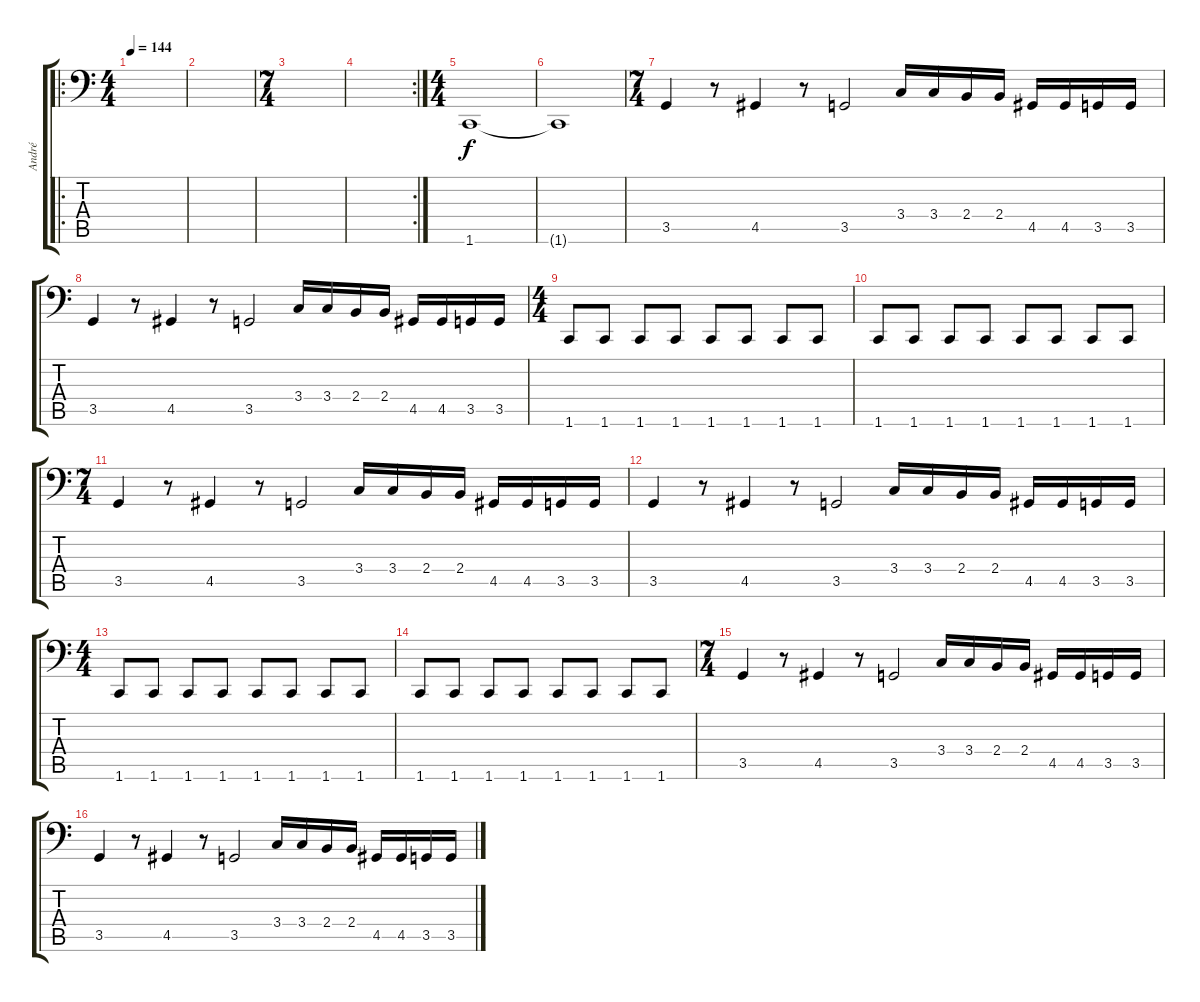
\track ("André" "André") {instrument electricbassfinger}
\staff {score tabs}
\tuning (C3 G2 D2 A1 E1 B0) {hide}
\ro
\ts (4 4)
\tempo 144
\clef f4
\ks c
|
|
\ts (7 4)
|
\rc 2
|
\ts (4 4)
1.6.1 |
1.6{t}.1 |
\ts (7 4)
3.5.4 r.8 4.5.4 r.8 3.5.2 3.4.16 3.4.16 2.4.16 2.4.16 4.5.16 4.5.16 3.5.16 3.5.16 |
3.5.4 r.8 4.5.4 r.8 3.5.2 3.4.16 3.4.16 2.4.16 2.4.16 4.5.16 4.5.16 3.5.16 3.5.16 |
\ts (4 4)
1.6.8 1.6.8 1.6.8 1.6.8 1.6.8 1.6.8 1.6.8 1.6.8 |
1.6.8 1.6.8 1.6.8 1.6.8 1.6.8 1.6.8 1.6.8 1.6.8 |
\ts (7 4)
3.5.4 r.8 4.5.4 r.8 3.5.2 3.4.16 3.4.16 2.4.16 2.4.16 4.5.16 4.5.16 3.5.16 3.5.16 |
3.5.4 r.8 4.5.4 r.8 3.5.2 3.4.16 3.4.16 2.4.16 2.4.16 4.5.16 4.5.16 3.5.16 3.5.16 |
\ts (4 4)
1.6.8 1.6.8 1.6.8 1.6.8 1.6.8 1.6.8 1.6.8 1.6.8 |
1.6.8 1.6.8 1.6.8 1.6.8 1.6.8 1.6.8 1.6.8 1.6.8 |
\ts (7 4)
3.5.4 r.8 4.5.4 r.8 3.5.2 3.4.16 3.4.16 2.4.16 2.4.16 4.5.16 4.5.16 3.5.16 3.5.16 |
3.5.4 r.8 4.5.4 r.8 3.5.2 3.4.16 3.4.16 2.4.16 2.4.16 4.5.16 4.5.16 3.5.16 3.5.16
